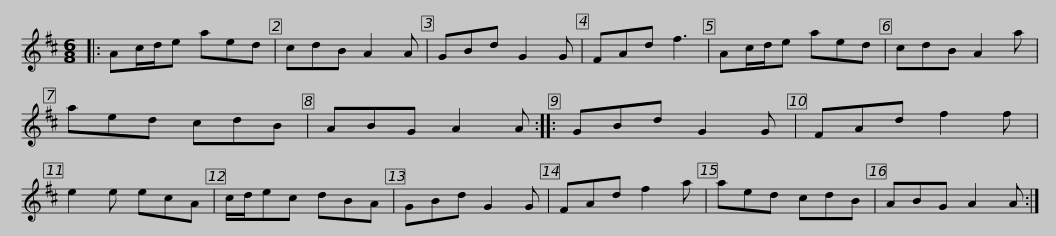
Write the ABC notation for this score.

X:1
L:1/8
M:6/8
I:linebreak $
K:D
V:1 treble
V:1
|: Ac/d/e aed | cdB A2 A | GBd G2 G | FAd f3 | Ac/d/e aed | %5
 cdB A2 a | aed cdB |$ ABG A2 A :: GBd G2 G | FAd f2 f | %10
 e2 e ecA | c/d/ec dBA | GBd G2 G | FAd f2 a |$ aed cdB | %15
 ABG A2 A :| %16
